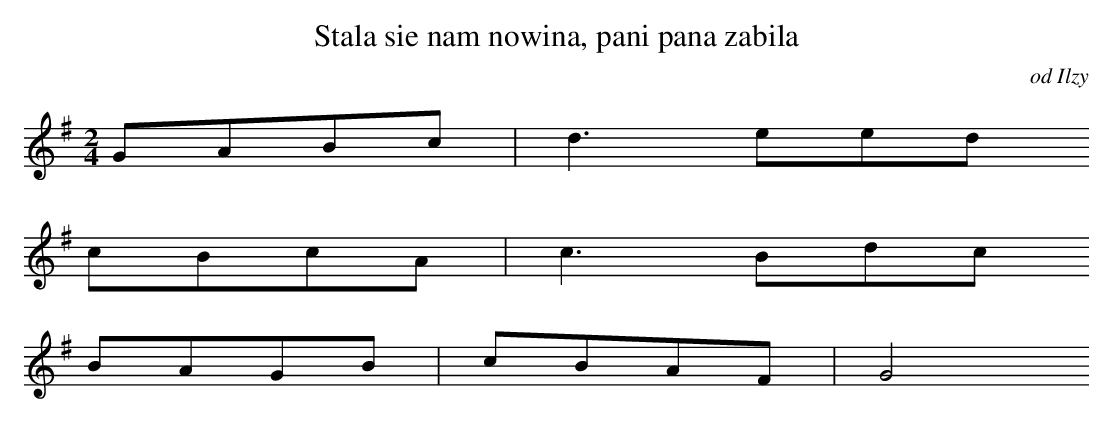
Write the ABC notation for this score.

X:1
T: Stala sie nam nowina, pani pana zabila
O: od Ilzy
M: 2/4
L: 1/8
K: G
GABc | d3eed
cBcA | c3Bdc
BAGB | cBAF | G4
